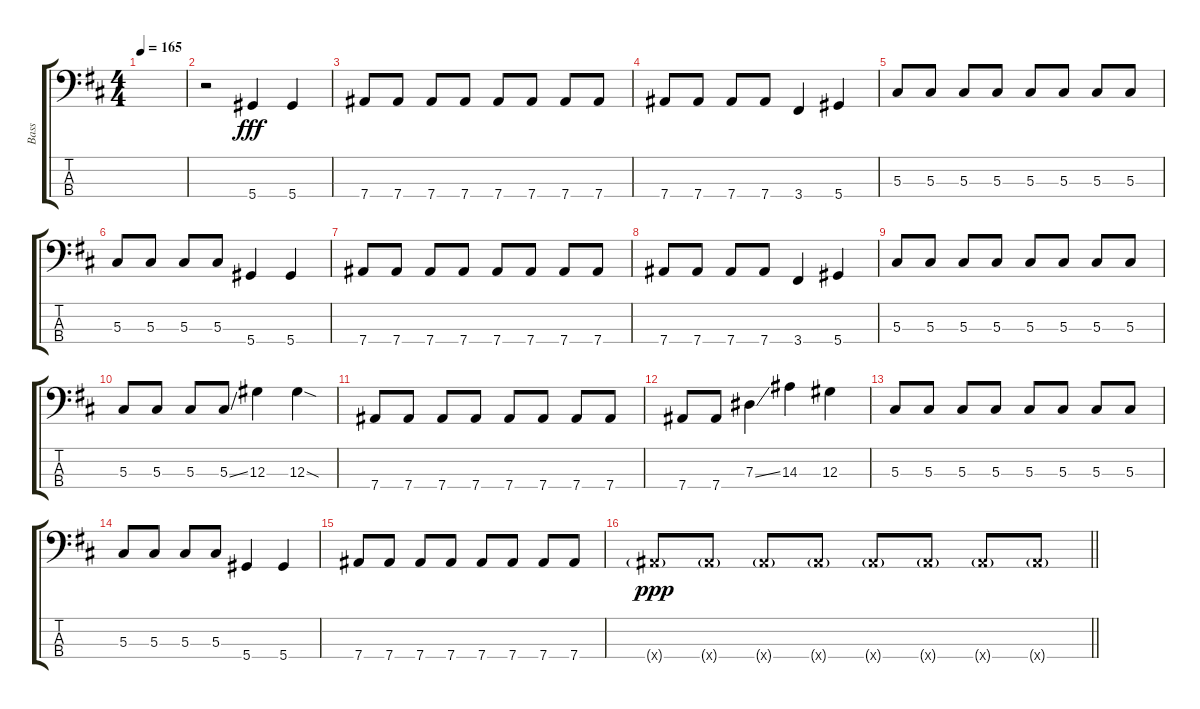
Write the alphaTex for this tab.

\track ("Bass" "Bass") {instrument electricbassfinger}
\staff {score tabs}
\tuning (Gb2 Db2 Ab1 Eb1) {hide}
\ts (4 4)
\tempo 165
\clef f4
\ks d
|
r.2 5.4.4{dy fff} 5.4.4 |
7.4.8 7.4.8 7.4.8 7.4.8 7.4.8 7.4.8 7.4.8 7.4.8 |
7.4.8 7.4.8 7.4.8 7.4.8 3.4.4 5.4.4 |
5.3.8 5.3.8 5.3.8 5.3.8 5.3.8 5.3.8 5.3.8 5.3.8 |
5.3.8 5.3.8 5.3.8 5.3.8 5.4.4 5.4.4 |
7.4.8 7.4.8 7.4.8 7.4.8 7.4.8 7.4.8 7.4.8 7.4.8 |
7.4.8 7.4.8 7.4.8 7.4.8 3.4.4 5.4.4 |
5.3.8 5.3.8 5.3.8 5.3.8 5.3.8 5.3.8 5.3.8 5.3.8 |
5.3.8 5.3.8 5.3.8 5.3{ss}.8 12.3.4 12.3{sod}.4 |
7.4.8 7.4.8 7.4.8 7.4.8 7.4.8 7.4.8 7.4.8 7.4.8 |
7.4.8 7.4.8 7.3{ss}.4 14.3.4 12.3.4 |
5.3.8 5.3.8 5.3.8 5.3.8 5.3.8 5.3.8 5.3.8 5.3.8 |
5.3.8 5.3.8 5.3.8 5.3.8 5.4.4 5.4.4 |
7.4.8 7.4.8 7.4.8 7.4.8 7.4.8 7.4.8 7.4.8 7.4.8 |
\barLineRight lightlight
7.4{g x}.8{dy ppp} 7.4{g x}.8 7.4{g x}.8 7.4{g x}.8 7.4{g x}.8 7.4{g x}.8 7.4{g x}.8 7.4{g x}.8
